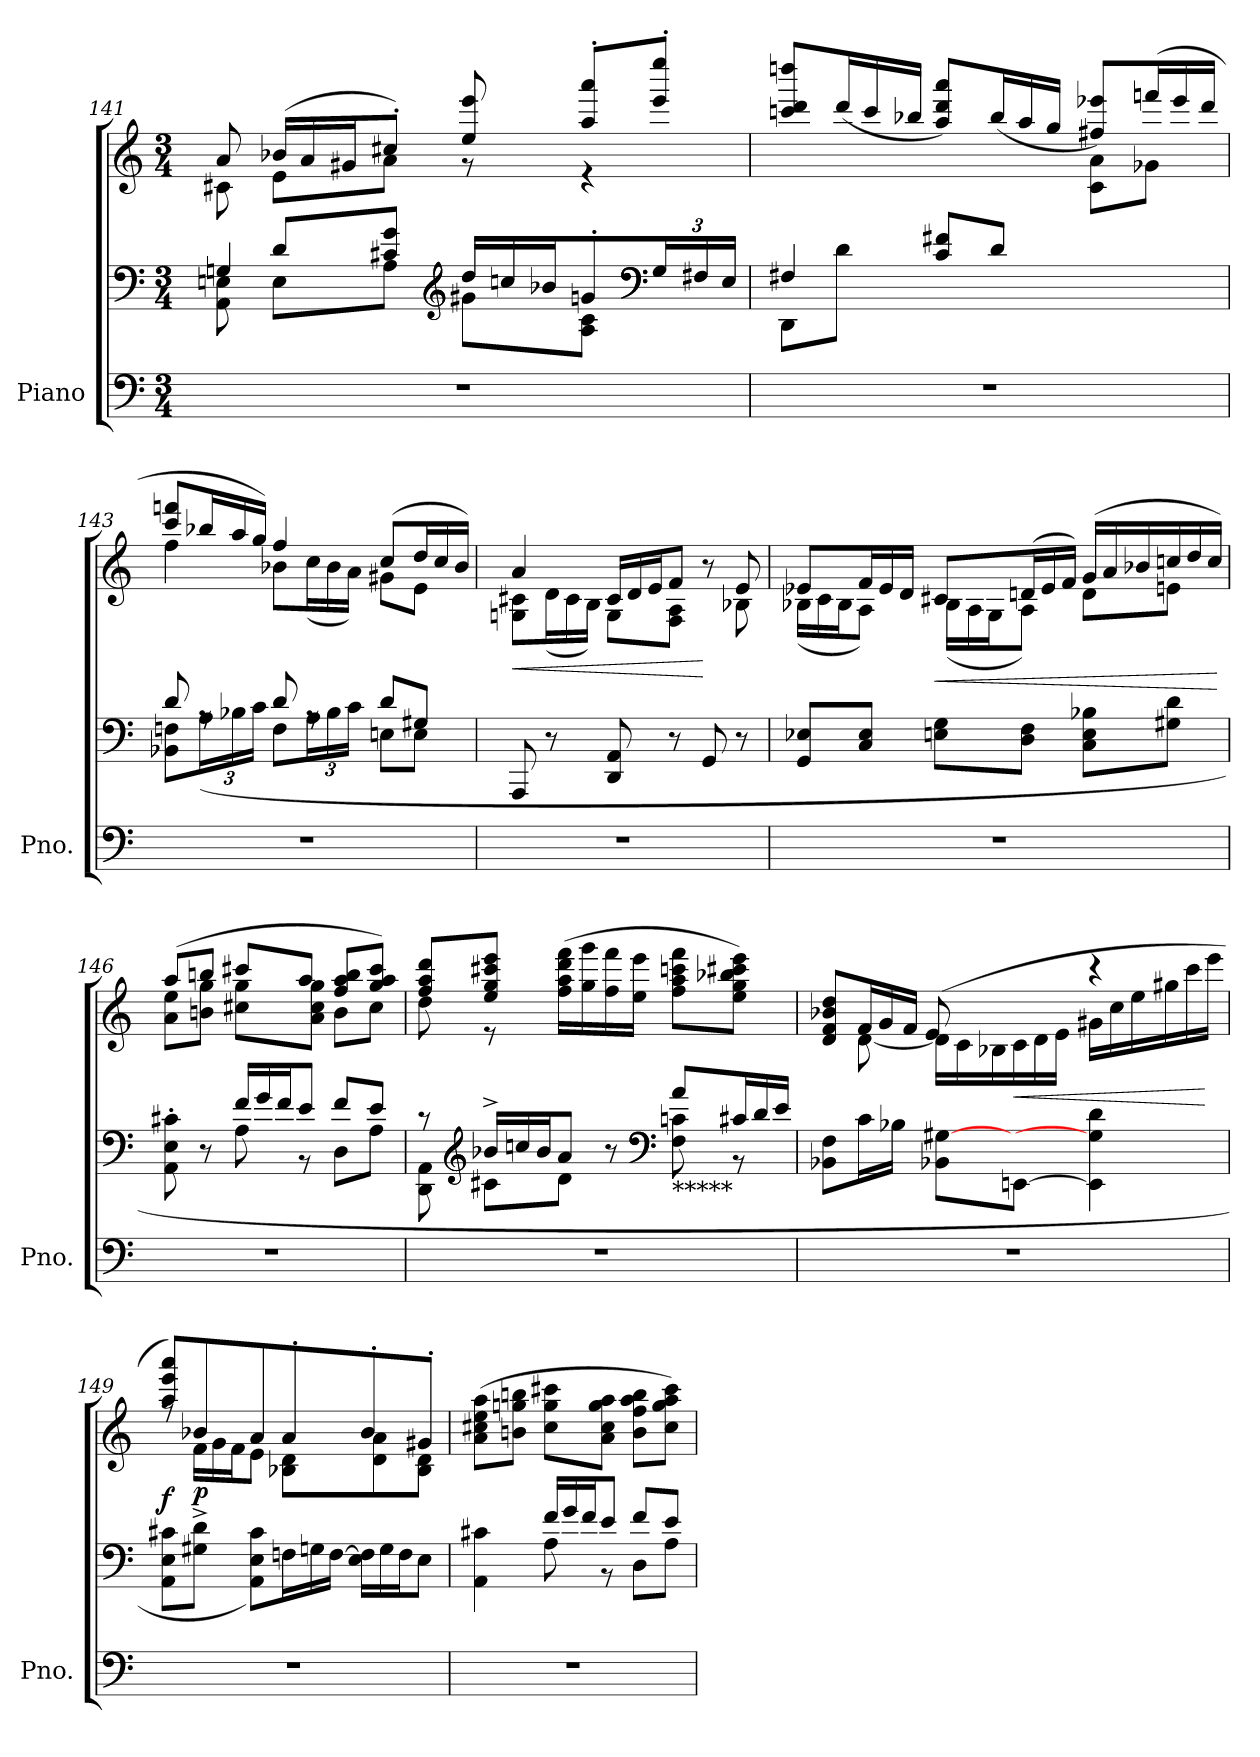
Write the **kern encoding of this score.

**kern	**kern	**kern	**dynam
*part1	*part1	*part1	*part1
*staff3	*staff2	*staff1	*staff1/2/3
*I"Piano	*	*	*
*I'Pno.	*	*	*
*clefF4	*clefF4	*clefG2	*
*k[]	*k[]	*k[]	*
*M3/4	*M3/4	*M3/4	*
=141	=141	=141	=141
*	*^	*^	*
2.r	8Gn/J	8AA\ 8En\	8a/	8c#X\	.
*	*	*	*Xtuplet	*	*
.	8d/L	8E\L	(24b-X/LL	8e\L	.
.	.	.	24a/	.	.
.	.	.	24g#X/J	.	.
.	8c#X/ 8g/J	8A\J	8cc#X'/J)	8a\J	.
*	*clefG2	*	*	*	*
*	*Xtuplet	*	*	*	*
.	24dd/LL	8g#X\L	8ee/ 8eee/	8r	.
.	24ccn/	.	.	.	.
.	24b-X/J	.	.	.	.
.	8gn'/	8A\ 8c#\J	8aa/' 8aaa/'L	4r	.
*	*clefF4	*	*	*	*
*	*tuplet	*	*	*	*
*	*Xbrackettup	*	*	*	*
.	24G/L	8ryy	8eee/' 8eeee/'J	.	.
.	24F#X/	.	.	.	.
.	24E/JJ	.	.	.	.
=142	=142	=142	=142	=142	=142
2.r	4F#X/	8DD\L	8cccn/ 8ddd/ 8ddddn/L	2ryy	.
.	.	8d\J	(24ddd/L	.	.
.	.	.	24ccc/	.	.
.	.	.	24bb-X/JJ	.	.
.	8c/ 8f#X/L	2ryy	8aa/ 8ddd/ 8aaa/L)	.	.
.	8d/J	.	(24bb-/L	.	.
.	.	.	24aa/	.	.
.	.	.	24gg/JJ	.	.
.	4ryy	.	8ff#X/ 8eee-X/L)	8c\ 8a\L	.
.	.	.	(24fffn/L	8g-X\J	.
.	.	.	24eee-/	.	.
.	.	.	24ddd/JJ	.	.
!!LO:LB:g=z	!!
=143	=143	=143	=143	=143	=143
2.r	8d/	8BB-X\ 8Fn\L	(8ccc/ 8fffn/L	4ff\)	.
.	8rA	(>24A\L	24bb-X/L	.	.
.	.	24B-X\	24aa/	.	.
.	.	24c\JJ	24gg/JJ)	.	.
.	8d/	8F\L	4ff/	8b-X\L	.
.	8rA	24A\L	.	(>24cc\L	.
.	.	24B-\	.	24b-\	.
.	.	24c\JJ	.	24a\JJ)	.
.	8d/L	8En\L	(8cc/L	8g#X\L	.
.	8G#X/J	8E\J	24dd/L	8e\J	.
.	.	.	24cc/	.	.
.	.	.	24b-/JJ)	.	.
*	*v	*v	*	*	*
=144	=144	=144	=144	=144
!	!	!	!	!LO:HP:b
2.r	8AAA/	4a/	8Gn\ 8c#X\L	<
.	8r	.	(24d\L	.
.	.	.	24c#\	.
.	.	.	24B\JJ)	.
.	8DD/ 8AA/	24c#/LL	8G\L	.
.	.	24d/	.	.
.	.	24e/J	.	.
.	8r	8f/J)	8F\ 8A\J	.
.	8GG/	8r	8ryy	[
!	!	!	!	!LO:DY:a
.	8r	8e/	8B-X\	other-dynamics
=145	=145	=145	=145	=145
2.r	8GG/ 8E-X/L	8e-X/L	(24B-X\LL	.
.	.	.	24c\	.
.	.	.	24B-\J	.
.	8C/ 8E-/J	24f/L	8A\J)	.
.	.	24e-/	.	.
.	.	24d/JJ	.	.
!	!	!	!	!LO:HP:b
.	8En\ 8G\L	8c#X/L	(24B-\LL	<
.	.	.	24A\	.
.	.	.	24G\J	.
.	8D\ 8F\J	(24dn/L	8A\J)	.
.	.	24e-/	.	.
.	.	24f/JJ)	.	.
.	8C\ 8E\ 8B-X\L	(24g/LL	8d\L	.
.	.	24a/	.	.
.	.	24b-X/	.	.
.	8G#X\ 8d\J	24ccn/	8en\J	.
.	.	24dd/	.	.
.	.	24cc/JJ)	.	.
*	*	*v	*v	*
.	.	.	[
!!LO:LB:g=z
=146	=146	=146	=146
*	*^	*^	*
2.r	4ryy	8AA\' 8E\' 8c#X\'	(8aa/L	8a\ 8ee\L	.
.	.	8r	8bbn/J	8bn\ 8gg\J	.
*	*Xtuplet	*	*	*	*
.	24f/LL	8A\	8ccc#X/L	8cc#X\ 8gg\L	.
.	24g/	.	.	.	.
.	24f/J	.	.	.	.
.	8e/J	8r	8aa/J	8a\ 8cc#\ 8gg\J	.
.	8f/L	8D\L	8ff/ 8aa/ 8bb/L	8b\L	.
.	8e/J	8A\J	8gg/ 8aa/ 8ccc#/J)	8cc#\J	.
=147	=147	=147	=147	=147	=147
2.r	8r	8DD\ 8AA\	8ff/ 8aa/ 8ddd/L	8dd\	.
*	*clefG2	*	*	*	*
.	24b-X^/LL	8c#X\L	8ee/ 8gg/ 8ccc#X/ 8eee/J	8r	.
.	24ccn/	.	.	.	.
.	24b-/J	.	.	.	.
.	8a/J	8d\J	(>16ff\ 16aa\ 16ddd\ 16fff\LL	2ryy	.
.	.	.	16gg\ 16ggg\	.	.
.	8r	8ryy	16ff\ 16fff\	.	.
.	.	.	16ee\ 16eee\JJ	.	.
*	*clefF4	*	*	*	*
!	!LO:TX:b:t=*****	!	!	!	!
.	8a/L	8F\ 8cn\	8ff\ 8aa\ 8cccn\ 8fff\L	.	.
.	24c#X/L	8r	8ee\ 8gg\ 8bb-X\ 8ccc#X\ 8eee\J)	.	.
.	24d/	.	.	.	.
.	24e/JJ	.	.	.	.
*	*v	*v	*	*	*
=148	=148	=148	=148	=148
2.r	8BB-X\ 8F\L	8d/ 8f/ 8b-X/ 8dd/L	8ryy	.
.	16c\L	24f/L	[8d\	.
.	.	24g/	.	.
.	16B-X\JJ	.	.	.
.	.	24f/JJ	.	.
.	8BB-X\ [8G#X\L	(>24d\LL]	8e/	.
.	.	24c\	.	.
.	.	24B-X\	.	.
!	!	!	!	!LO:HP:b
.	[8EEn\J	24c\	8rffyy	<
.	.	24d\	.	.
.	.	24e\JJ	.	.
.	4EE\] 4G#\] 4d\	24g#X\LL	4rccc	.
.	.	24cc\	.	.
.	.	24ee\	.	.
.	.	24gg#X\	.	.
.	.	24ccc\	.	.
.	.	24eee\JJ	.	[
!!LO:PB:g=z	!!
=149	=149	=149	=149	=149
!	!	!	!	!LO:DY:a=2
2.r	8AA\ 8E\ 8c#X\L	8aa/ 8eee/ 8aaa/L)	8rff	f
!	!	!	!	!LO:DY:a=2
.	8G#X\^ 8d\^J	8b-X/	(>24f\LL	p
.	.	.	24g\	.
.	.	.	24f\J	.
.	8AA\ 8E\ 8c#\L)	(8a/	8e\J	.
.	24Fn\L	8a'/	8B-X\ 8d\L	.
.	24Gn\	.	.	.
.	[24F\JJ	.	.	.
.	24E\ 24F\]LL	8b-'/	8d\ 8a\	.
.	24G\	.	.	.
.	24F\J	.	.	.
.	8E\J	8g#X'/J	8B-\ 8d\J	.
*	*	*v	*v	*
=150	=150	=150	=150
*	*^	*	*
2.r	4ryy	4AA\ 4c#X\	(8a\ 8cc#X\ 8ee\ 8aa\L	.
.	.	.	8bn\ 8ggn\ 8bbn\J	.
.	24f/LL	8A\	8cc#\ 8gg\ 8ccc#X\L	.
.	24g/	.	.	.
.	24f/J	.	.	.
.	8e/J	8r	8a\ 8cc#\ 8gg\ 8aa\J	.
.	8f/L	8D\L	8b\ 8ff\ 8aa\ 8bb\L	.
.	8e/J	8A\J	8cc#\ 8gg\ 8aa\ 8ccc#\J)	.
*	*v	*v	*	*
=	=	=	=
*-	*-	*-	*-
